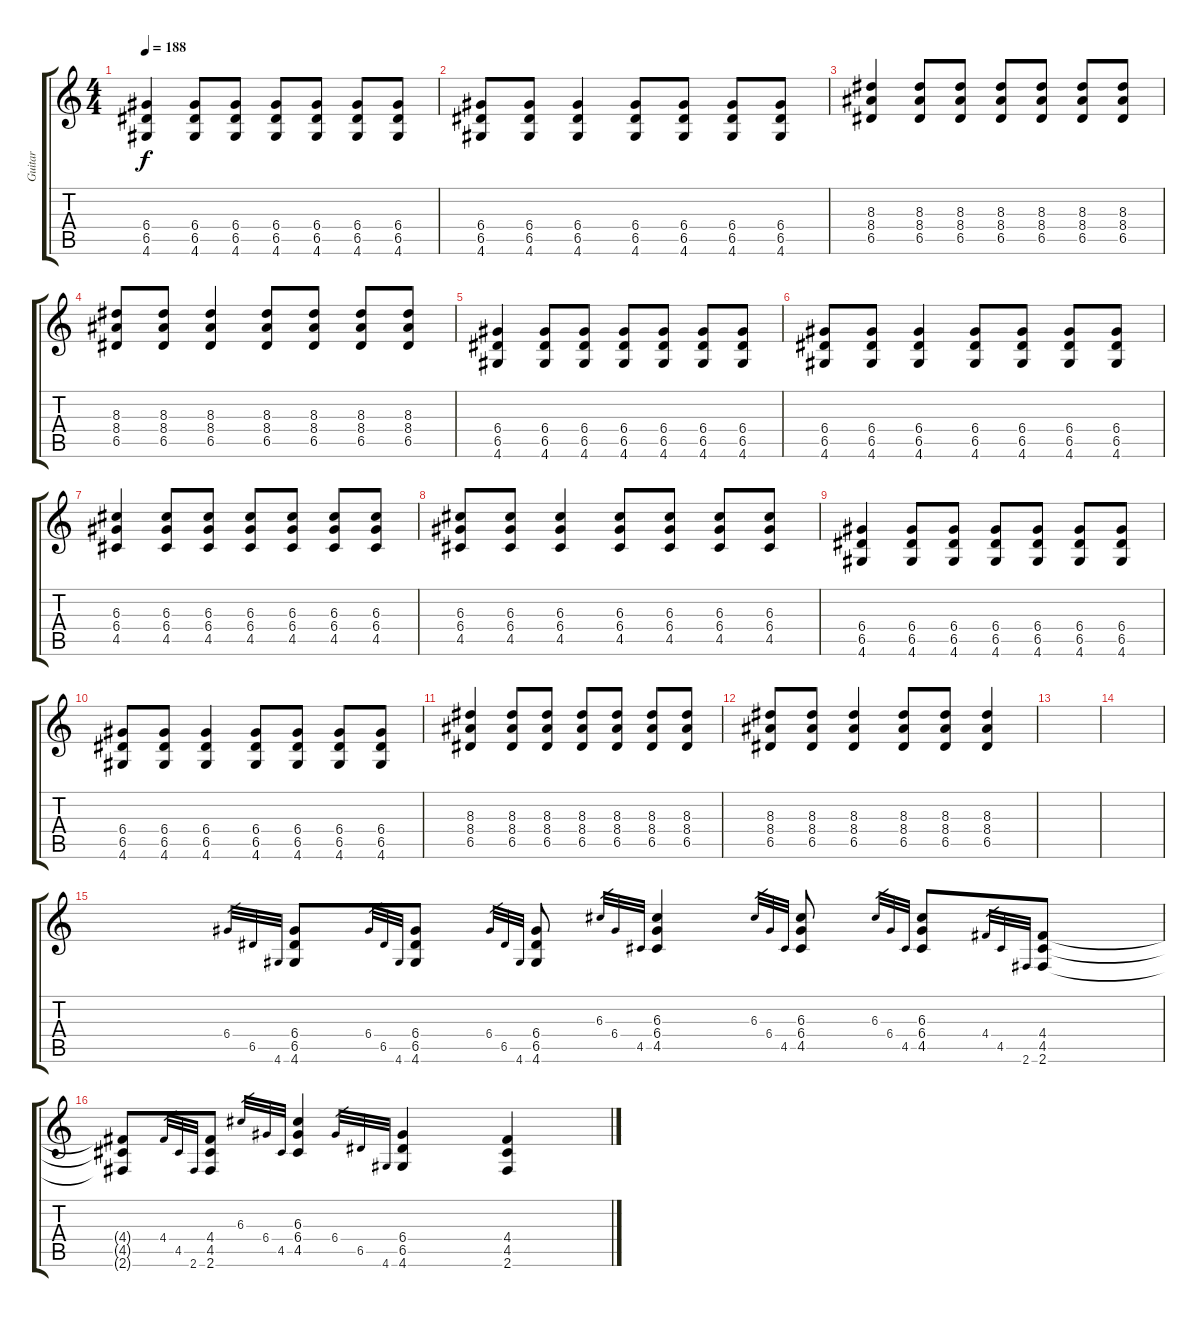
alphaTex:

\track ("Guitar" "Guitar") {instrument distortionguitar}
\staff {score tabs}
\tuning (E4 B3 G3 D3 A2 E2) {hide}
\ts (4 4)
\tempo 188
\clef g2
\ks c
(6.4 6.5 4.6).4{dy f} (6.4 6.5 4.6).8 (6.4 6.5 4.6).8 (6.4 6.5 4.6).8 (6.4 6.5 4.6).8 (6.4 6.5 4.6).8 (6.4 6.5 4.6).8 |
(6.4 6.5 4.6).8 (6.4 6.5 4.6).8 (6.4 6.5 4.6).4 (6.4 6.5 4.6).8 (6.4 6.5 4.6).8 (6.4 6.5 4.6).8 (6.4 6.5 4.6).8 |
(8.3 8.4 6.5).4 (8.3 8.4 6.5).8 (8.3 8.4 6.5).8 (8.3 8.4 6.5).8 (8.3 8.4 6.5).8 (8.3 8.4 6.5).8 (8.3 8.4 6.5).8 |
(8.3 8.4 6.5).8 (8.3 8.4 6.5).8 (8.3 8.4 6.5).4 (8.3 8.4 6.5).8 (8.3 8.4 6.5).8 (8.3 8.4 6.5).8 (8.3 8.4 6.5).8 |
(6.4 6.5 4.6).4 (6.4 6.5 4.6).8 (6.4 6.5 4.6).8 (6.4 6.5 4.6).8 (6.4 6.5 4.6).8 (6.4 6.5 4.6).8 (6.4 6.5 4.6).8 |
(6.4 6.5 4.6).8 (6.4 6.5 4.6).8 (6.4 6.5 4.6).4 (6.4 6.5 4.6).8 (6.4 6.5 4.6).8 (6.4 6.5 4.6).8 (6.4 6.5 4.6).8 |
(6.3 6.4 4.5).4 (6.3 6.4 4.5).8 (6.3 6.4 4.5).8 (6.3 6.4 4.5).8 (6.3 6.4 4.5).8 (6.3 6.4 4.5).8 (6.3 6.4 4.5).8 |
(6.3 6.4 4.5).8 (6.3 6.4 4.5).8 (6.3 6.4 4.5).4 (6.3 6.4 4.5).8 (6.3 6.4 4.5).8 (6.3 6.4 4.5).8 (6.3 6.4 4.5).8 |
(6.4 6.5 4.6).4 (6.4 6.5 4.6).8 (6.4 6.5 4.6).8 (6.4 6.5 4.6).8 (6.4 6.5 4.6).8 (6.4 6.5 4.6).8 (6.4 6.5 4.6).8 |
(6.4 6.5 4.6).8 (6.4 6.5 4.6).8 (6.4 6.5 4.6).4 (6.4 6.5 4.6).8 (6.4 6.5 4.6).8 (6.4 6.5 4.6).8 (6.4 6.5 4.6).8 |
(8.3 8.4 6.5).4 (8.3 8.4 6.5).8 (8.3 8.4 6.5).8 (8.3 8.4 6.5).8 (8.3 8.4 6.5).8 (8.3 8.4 6.5).8 (8.3 8.4 6.5).8 |
(8.3 8.4 6.5).8 (8.3 8.4 6.5).8 (8.3 8.4 6.5).4 (8.3 8.4 6.5).8 (8.3 8.4 6.5).8 (8.3 8.4 6.5).4 |
|
|
6.4.32{gr} 6.5.32{gr} 4.6.32{gr} (6.4 6.5 4.6).8{balance 8} 6.4.32{gr} 6.5.32{gr} 4.6.32{gr} (6.4 6.5 4.6).8 6.4.32{gr} 6.5.32{gr} 4.6.32{gr} (6.4 6.5 4.6).8 6.3.32{gr} 6.4.32{gr} 4.5.32{gr} (6.3 6.4 4.5).4 6.3.32{gr} 6.4.32{gr} 4.5.32{gr} (6.3 6.4 4.5).8 6.3.32{gr} 6.4.32{gr} 4.5.32{gr} (6.3 6.4 4.5).8 4.4.32{gr} 4.5.32{gr} 2.6.32{gr} (4.4 4.5 2.6).8 |
(4.4{t} 4.5{t} 2.6{t}).8 4.4.32{gr} 4.5.32{gr} 2.6.32{gr} (4.4 4.5 2.6).8 6.3.32{gr} 6.4.32{gr} 4.5.32{gr} (6.3 6.4 4.5).4 6.4.32{gr} 6.5.32{gr} 4.6.32{gr} (6.4 6.5 4.6).4 (4.4 4.5 2.6).4
